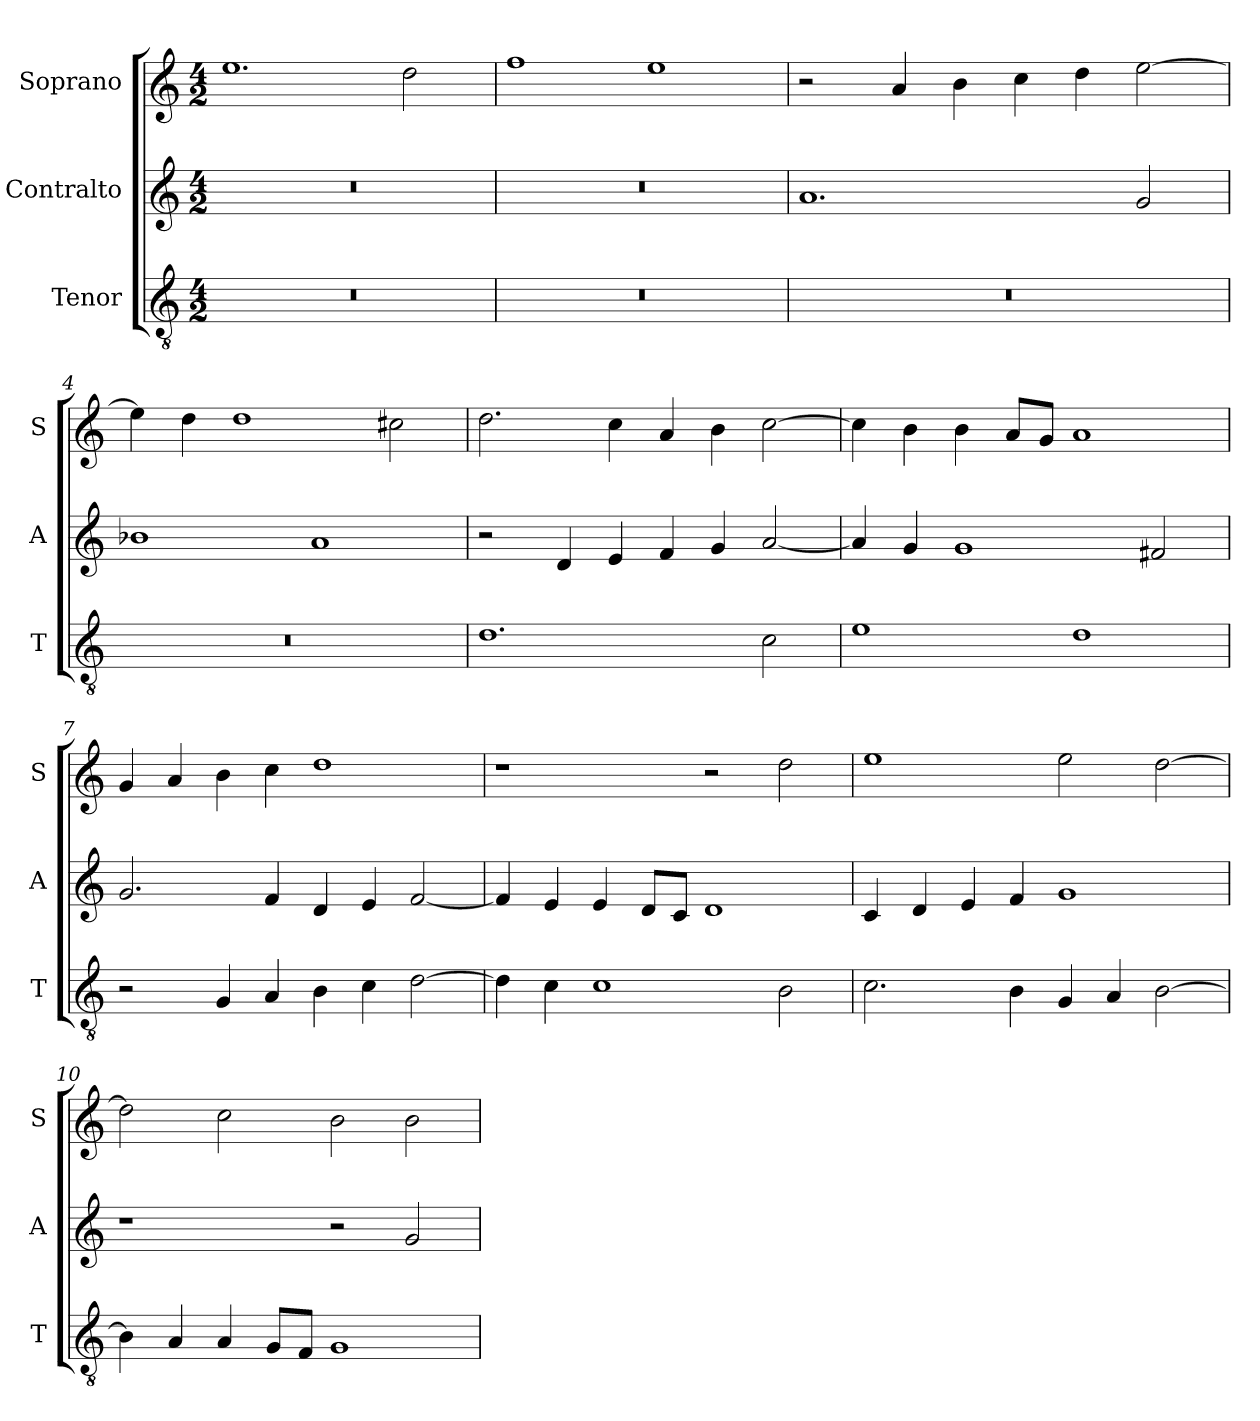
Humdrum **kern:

**kern	**kern	**kern
*part3	*part2	*part1
*staff3	*staff2	*staff1
*I"Tenor	*I"Contralto	*I"Soprano
*I'T	*I'A	*I'S
*clefGv2	*clefG2	*clefG2
*k[]	*k[]	*k[]
*G:mix	*G:mix	*G:mix
*M4/2	*M4/2	*M4/2
=1	=1	=1
0r	0r	1.ee
.	.	2dd
=2	=2	=2
0r	0r	1ff
.	.	1ee
=3	=3	=3
0r	1.a	2r
.	.	4a
.	.	4b
.	.	4cc
.	.	4dd
.	2g	[2ee
=4	=4	=4
0r	1b-X	4ee]
.	.	4dd
.	.	1dd
.	1a	.
.	.	2cc#X
=5	=5	=5
1.d	2r	2.dd
.	4d	.
.	4e	4cc
.	4f	4a
.	4g	4b
2c	[2a	[2cc
=6	=6	=6
1e	4a]	4cc]
.	4g	4b
.	1g	4b
.	.	8a/L
.	.	8g/J
1d	.	1a
.	2f#X	.
=7	=7	=7
2r	2.g	4g
.	.	4a
4G	.	4b
4A	4f	4cc
4B	4d	1dd
4c	4e	.
[2d	[2f	.
=8	=8	=8
4d]	4f]	1r
4c	4e	.
1c	4e	.
.	8d/L	.
.	8c/J	.
.	1d	2r
2B	.	2dd
=9	=9	=9
2.c	4c	1ee
.	4d	.
.	4e	.
4B	4f	.
4G	1g	2ee
4A	.	.
[2B	.	[2dd
=10	=10	=10
4B]	1r	2dd]
4A	.	.
4A	.	2cc
8G/L	.	.
8F/J	.	.
1G	2r	2b
.	2g	2b
=	=	=
*-	*-	*-
